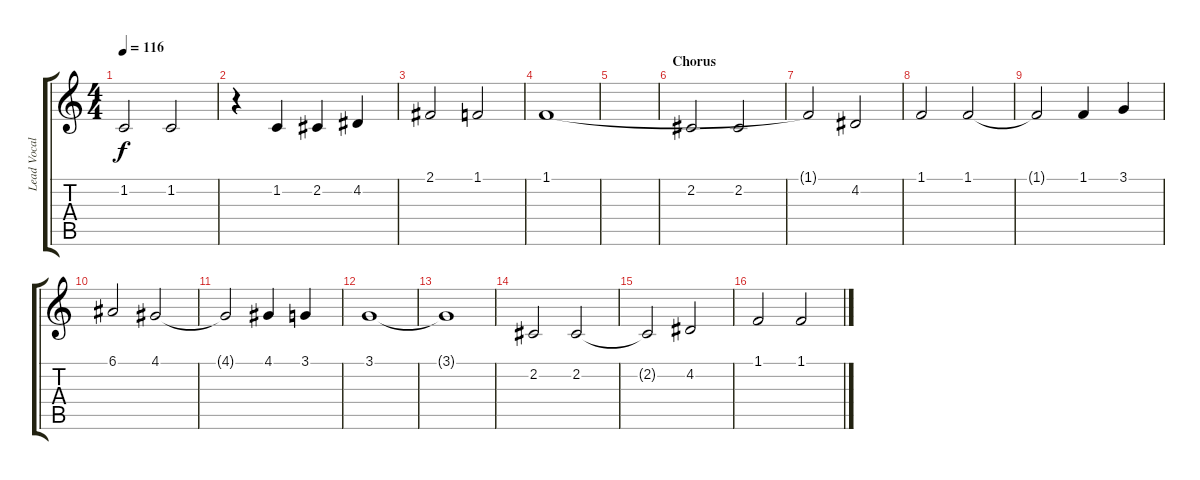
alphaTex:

\track ("Lead Vocals - Fabio Lione" "Lead Vocal") {instrument panflute}
\staff {score tabs}
\tuning (E4 B3 G3 D3 A2 E2) {hide}
\ts (4 4)
\tempo 116
\clef g2
\ks c
1.2.2{dy f} 1.2.2 |
r.4 1.2.4 2.2.4 4.2.4 |
2.1.2 1.1.2 |
1.1.1 |
|
\section ("" "Chorus")
2.2.2 2.2.2 |
1.1{t}.2 4.2.2 |
1.1.2 1.1.2 |
1.1{t}.2 1.1.4 3.1.4 |
6.1.2 4.1.2 |
4.1{t}.2 4.1.4 3.1.4 |
3.1.1 |
3.1{t}.1 |
2.2.2 2.2.2 |
2.2{t}.2 4.2.2 |
1.1.2 1.1.2
